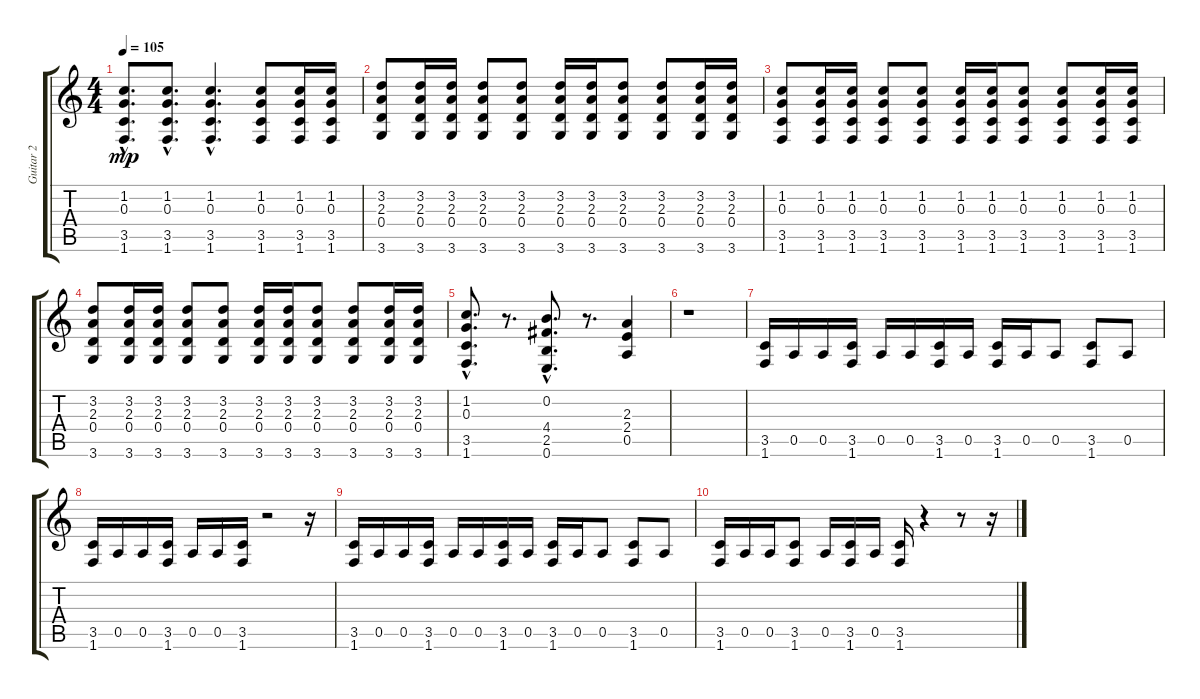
\track ("Guitar 2" "Guitar 2") {instrument distortionguitar}
\staff {score tabs}
\tuning (E4 B3 G3 D3 A2 E2) {hide}
\ts (4 4)
\tempo 105
\clef g2
\ks c
(1.2{hac} 0.3{hac} 3.5{hac} 1.6{hac}).8{d dy mp} (1.2{hac} 0.3{hac} 3.5{hac} 1.6{hac}).8{d} (1.2{hac} 0.3{hac} 3.5{hac} 1.6{hac}).4{d} (1.2 0.3 3.5 1.6).8 (1.2 0.3 3.5 1.6).16 (1.2 0.3 3.5 1.6).16 |
(3.2 2.3 0.4 3.6).8 (3.2 2.3 0.4 3.6).16 (3.2 2.3 0.4 3.6).16 (3.2 2.3 0.4 3.6).8 (3.2 2.3 0.4 3.6).8 (3.2 2.3 0.4 3.6).16 (3.2 2.3 0.4 3.6).16 (3.2 2.3 0.4 3.6).8 (3.2 2.3 0.4 3.6).8 (3.2 2.3 0.4 3.6).16 (3.2 2.3 0.4 3.6).16 |
(1.2 0.3 3.5 1.6).8 (1.2 0.3 3.5 1.6).16 (1.2 0.3 3.5 1.6).16 (1.2 0.3 3.5 1.6).8 (1.2 0.3 3.5 1.6).8 (1.2 0.3 3.5 1.6).16 (1.2 0.3 3.5 1.6).16 (1.2 0.3 3.5 1.6).8 (1.2 0.3 3.5 1.6).8 (1.2 0.3 3.5 1.6).16 (1.2 0.3 3.5 1.6).16 |
(3.2 2.3 0.4 3.6).8 (3.2 2.3 0.4 3.6).16 (3.2 2.3 0.4 3.6).16 (3.2 2.3 0.4 3.6).8 (3.2 2.3 0.4 3.6).8 (3.2 2.3 0.4 3.6).16 (3.2 2.3 0.4 3.6).16 (3.2 2.3 0.4 3.6).8 (3.2 2.3 0.4 3.6).8 (3.2 2.3 0.4 3.6).16 (3.2 2.3 0.4 3.6).16 |
(1.2{hac} 0.3{hac} 3.5{hac} 1.6{hac}).8{d} r.8{d} (0.2{hac} 4.4{hac} 2.5{hac} 0.6{hac}).8{d} r.8{d} (2.3 2.4 0.5).4 |
r.1 |
(3.5 1.6).16 0.5.16 0.5.16 (3.5 1.6).16 0.5.16 0.5.16 (3.5 1.6).16 0.5.16 (3.5 1.6).16 0.5.16 0.5.8 (3.5 1.6).8 0.5.8 |
(3.5 1.6).16 0.5.16 0.5.16 (3.5 1.6).16 0.5.16 0.5.16 (3.5 1.6).16 r.2 r.16 |
(3.5 1.6).16 0.5.16 0.5.16 (3.5 1.6).16 0.5.16 0.5.16 (3.5 1.6).16 0.5.16 (3.5 1.6).16 0.5.16 0.5.8 (3.5 1.6).8 0.5.8 |
(3.5 1.6).16 0.5.16 0.5.16 (3.5 1.6).8 0.5.16 (3.5 1.6).16 0.5.16 (3.5 1.6).16 r.4 r.8 r.16
